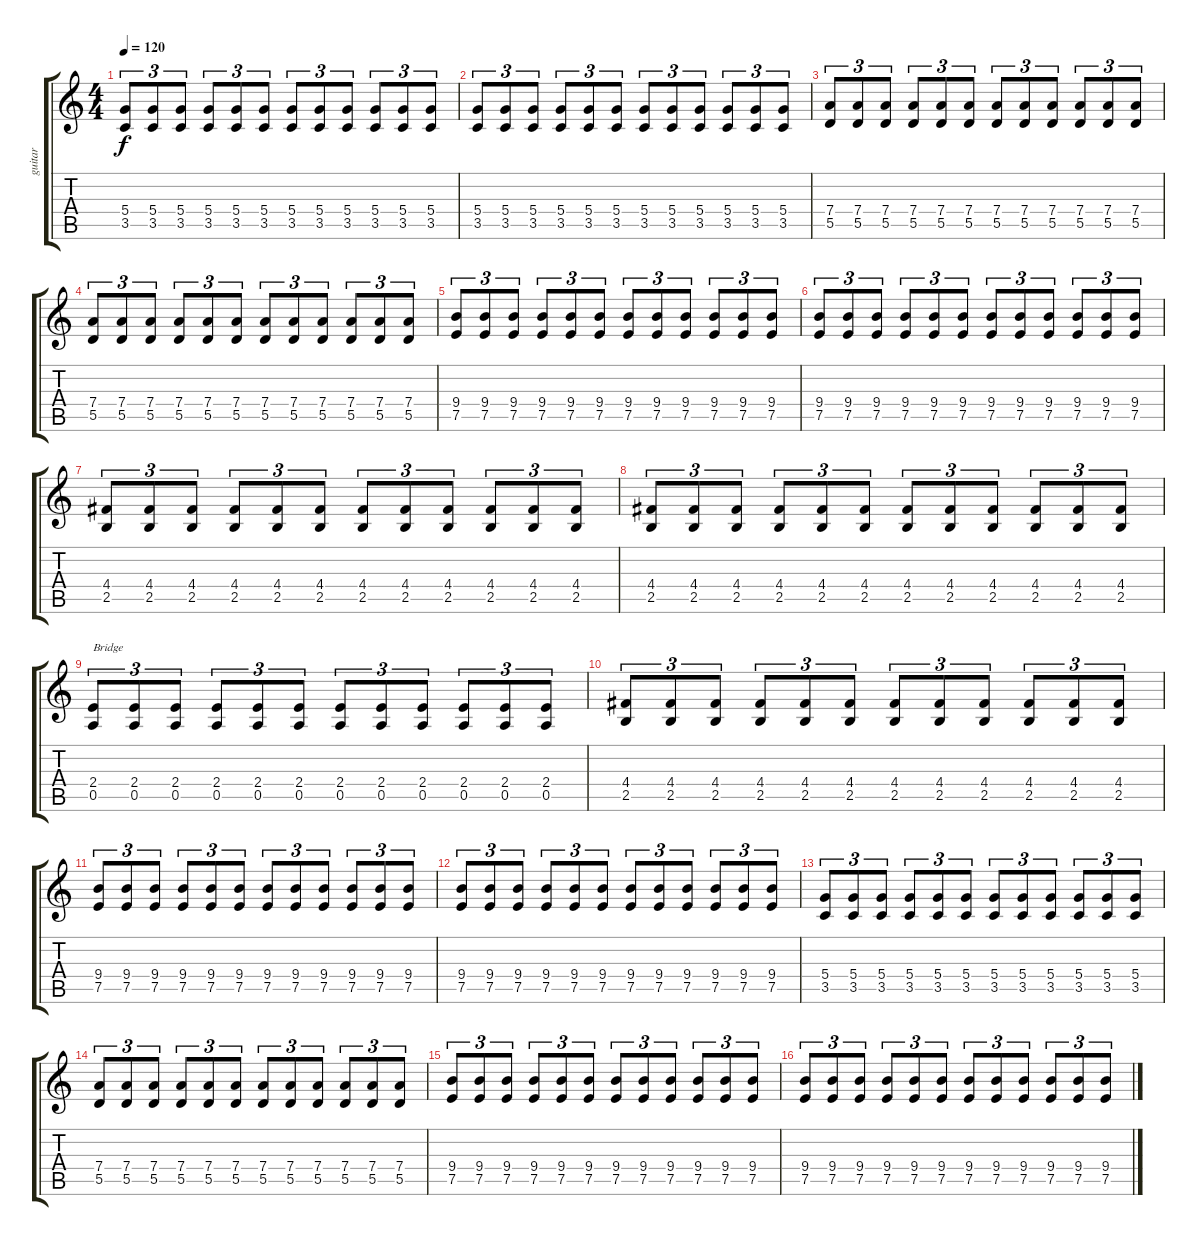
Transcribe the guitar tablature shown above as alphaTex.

\track ("guitar" "guitar") {instrument acousticguitarsteel}
\staff {score tabs}
\tuning (E4 B3 G3 D3 A2 E2) {hide}
\ts (4 4)
\tempo 120
\clef g2
\ks c
(5.4 3.5).8{tu (3 2) dy f} (5.4 3.5).8{tu (3 2)} (5.4 3.5).8{tu (3 2)} (5.4 3.5).8{tu (3 2)} (5.4 3.5).8{tu (3 2)} (5.4 3.5).8{tu (3 2)} (5.4 3.5).8{tu (3 2)} (5.4 3.5).8{tu (3 2)} (5.4 3.5).8{tu (3 2)} (5.4 3.5).8{tu (3 2)} (5.4 3.5).8{tu (3 2)} (5.4 3.5).8{tu (3 2)} |
(5.4 3.5).8{tu (3 2)} (5.4 3.5).8{tu (3 2)} (5.4 3.5).8{tu (3 2)} (5.4 3.5).8{tu (3 2)} (5.4 3.5).8{tu (3 2)} (5.4 3.5).8{tu (3 2)} (5.4 3.5).8{tu (3 2)} (5.4 3.5).8{tu (3 2)} (5.4 3.5).8{tu (3 2)} (5.4 3.5).8{tu (3 2)} (5.4 3.5).8{tu (3 2)} (5.4 3.5).8{tu (3 2)} |
(7.4 5.5).8{tu (3 2)} (7.4 5.5).8{tu (3 2)} (7.4 5.5).8{tu (3 2)} (7.4 5.5).8{tu (3 2)} (7.4 5.5).8{tu (3 2)} (7.4 5.5).8{tu (3 2)} (7.4 5.5).8{tu (3 2)} (7.4 5.5).8{tu (3 2)} (7.4 5.5).8{tu (3 2)} (7.4 5.5).8{tu (3 2)} (7.4 5.5).8{tu (3 2)} (7.4 5.5).8{tu (3 2)} |
(7.4 5.5).8{tu (3 2)} (7.4 5.5).8{tu (3 2)} (7.4 5.5).8{tu (3 2)} (7.4 5.5).8{tu (3 2)} (7.4 5.5).8{tu (3 2)} (7.4 5.5).8{tu (3 2)} (7.4 5.5).8{tu (3 2)} (7.4 5.5).8{tu (3 2)} (7.4 5.5).8{tu (3 2)} (7.4 5.5).8{tu (3 2)} (7.4 5.5).8{tu (3 2)} (7.4 5.5).8{tu (3 2)} |
(9.4 7.5).8{tu (3 2)} (9.4 7.5).8{tu (3 2)} (9.4 7.5).8{tu (3 2)} (9.4 7.5).8{tu (3 2)} (9.4 7.5).8{tu (3 2)} (9.4 7.5).8{tu (3 2)} (9.4 7.5).8{tu (3 2)} (9.4 7.5).8{tu (3 2)} (9.4 7.5).8{tu (3 2)} (9.4 7.5).8{tu (3 2)} (9.4 7.5).8{tu (3 2)} (9.4 7.5).8{tu (3 2)} |
(9.4 7.5).8{tu (3 2)} (9.4 7.5).8{tu (3 2)} (9.4 7.5).8{tu (3 2)} (9.4 7.5).8{tu (3 2)} (9.4 7.5).8{tu (3 2)} (9.4 7.5).8{tu (3 2)} (9.4 7.5).8{tu (3 2)} (9.4 7.5).8{tu (3 2)} (9.4 7.5).8{tu (3 2)} (9.4 7.5).8{tu (3 2)} (9.4 7.5).8{tu (3 2)} (9.4 7.5).8{tu (3 2)} |
(4.4 2.5).8{tu (3 2)} (4.4 2.5).8{tu (3 2)} (4.4 2.5).8{tu (3 2)} (4.4 2.5).8{tu (3 2)} (4.4 2.5).8{tu (3 2)} (4.4 2.5).8{tu (3 2)} (4.4 2.5).8{tu (3 2)} (4.4 2.5).8{tu (3 2)} (4.4 2.5).8{tu (3 2)} (4.4 2.5).8{tu (3 2)} (4.4 2.5).8{tu (3 2)} (4.4 2.5).8{tu (3 2)} |
(4.4 2.5).8{tu (3 2)} (4.4 2.5).8{tu (3 2)} (4.4 2.5).8{tu (3 2)} (4.4 2.5).8{tu (3 2)} (4.4 2.5).8{tu (3 2)} (4.4 2.5).8{tu (3 2)} (4.4 2.5).8{tu (3 2)} (4.4 2.5).8{tu (3 2)} (4.4 2.5).8{tu (3 2)} (4.4 2.5).8{tu (3 2)} (4.4 2.5).8{tu (3 2)} (4.4 2.5).8{tu (3 2)} |
(2.4 0.5).8{tu (3 2) txt "Bridge"} (2.4 0.5).8{tu (3 2)} (2.4 0.5).8{tu (3 2)} (2.4 0.5).8{tu (3 2)} (2.4 0.5).8{tu (3 2)} (2.4 0.5).8{tu (3 2)} (2.4 0.5).8{tu (3 2)} (2.4 0.5).8{tu (3 2)} (2.4 0.5).8{tu (3 2)} (2.4 0.5).8{tu (3 2)} (2.4 0.5).8{tu (3 2)} (2.4 0.5).8{tu (3 2)} |
(4.4 2.5).8{tu (3 2)} (4.4 2.5).8{tu (3 2)} (4.4 2.5).8{tu (3 2)} (4.4 2.5).8{tu (3 2)} (4.4 2.5).8{tu (3 2)} (4.4 2.5).8{tu (3 2)} (4.4 2.5).8{tu (3 2)} (4.4 2.5).8{tu (3 2)} (4.4 2.5).8{tu (3 2)} (4.4 2.5).8{tu (3 2)} (4.4 2.5).8{tu (3 2)} (4.4 2.5).8{tu (3 2)} |
(9.4 7.5).8{tu (3 2)} (9.4 7.5).8{tu (3 2)} (9.4 7.5).8{tu (3 2)} (9.4 7.5).8{tu (3 2)} (9.4 7.5).8{tu (3 2)} (9.4 7.5).8{tu (3 2)} (9.4 7.5).8{tu (3 2)} (9.4 7.5).8{tu (3 2)} (9.4 7.5).8{tu (3 2)} (9.4 7.5).8{tu (3 2)} (9.4 7.5).8{tu (3 2)} (9.4 7.5).8{tu (3 2)} |
(9.4 7.5).8{tu (3 2)} (9.4 7.5).8{tu (3 2)} (9.4 7.5).8{tu (3 2)} (9.4 7.5).8{tu (3 2)} (9.4 7.5).8{tu (3 2)} (9.4 7.5).8{tu (3 2)} (9.4 7.5).8{tu (3 2)} (9.4 7.5).8{tu (3 2)} (9.4 7.5).8{tu (3 2)} (9.4 7.5).8{tu (3 2)} (9.4 7.5).8{tu (3 2)} (9.4 7.5).8{tu (3 2)} |
(5.4 3.5).8{tu (3 2)} (5.4 3.5).8{tu (3 2)} (5.4 3.5).8{tu (3 2)} (5.4 3.5).8{tu (3 2)} (5.4 3.5).8{tu (3 2)} (5.4 3.5).8{tu (3 2)} (5.4 3.5).8{tu (3 2)} (5.4 3.5).8{tu (3 2)} (5.4 3.5).8{tu (3 2)} (5.4 3.5).8{tu (3 2)} (5.4 3.5).8{tu (3 2)} (5.4 3.5).8{tu (3 2)} |
(7.4 5.5).8{tu (3 2)} (7.4 5.5).8{tu (3 2)} (7.4 5.5).8{tu (3 2)} (7.4 5.5).8{tu (3 2)} (7.4 5.5).8{tu (3 2)} (7.4 5.5).8{tu (3 2)} (7.4 5.5).8{tu (3 2)} (7.4 5.5).8{tu (3 2)} (7.4 5.5).8{tu (3 2)} (7.4 5.5).8{tu (3 2)} (7.4 5.5).8{tu (3 2)} (7.4 5.5).8{tu (3 2)} |
(9.4 7.5).8{tu (3 2)} (9.4 7.5).8{tu (3 2)} (9.4 7.5).8{tu (3 2)} (9.4 7.5).8{tu (3 2)} (9.4 7.5).8{tu (3 2)} (9.4 7.5).8{tu (3 2)} (9.4 7.5).8{tu (3 2)} (9.4 7.5).8{tu (3 2)} (9.4 7.5).8{tu (3 2)} (9.4 7.5).8{tu (3 2)} (9.4 7.5).8{tu (3 2)} (9.4 7.5).8{tu (3 2)} |
(9.4 7.5).8{tu (3 2)} (9.4 7.5).8{tu (3 2)} (9.4 7.5).8{tu (3 2)} (9.4 7.5).8{tu (3 2)} (9.4 7.5).8{tu (3 2)} (9.4 7.5).8{tu (3 2)} (9.4 7.5).8{tu (3 2)} (9.4 7.5).8{tu (3 2)} (9.4 7.5).8{tu (3 2)} (9.4 7.5).8{tu (3 2)} (9.4 7.5).8{tu (3 2)} (9.4 7.5).8{tu (3 2)}
